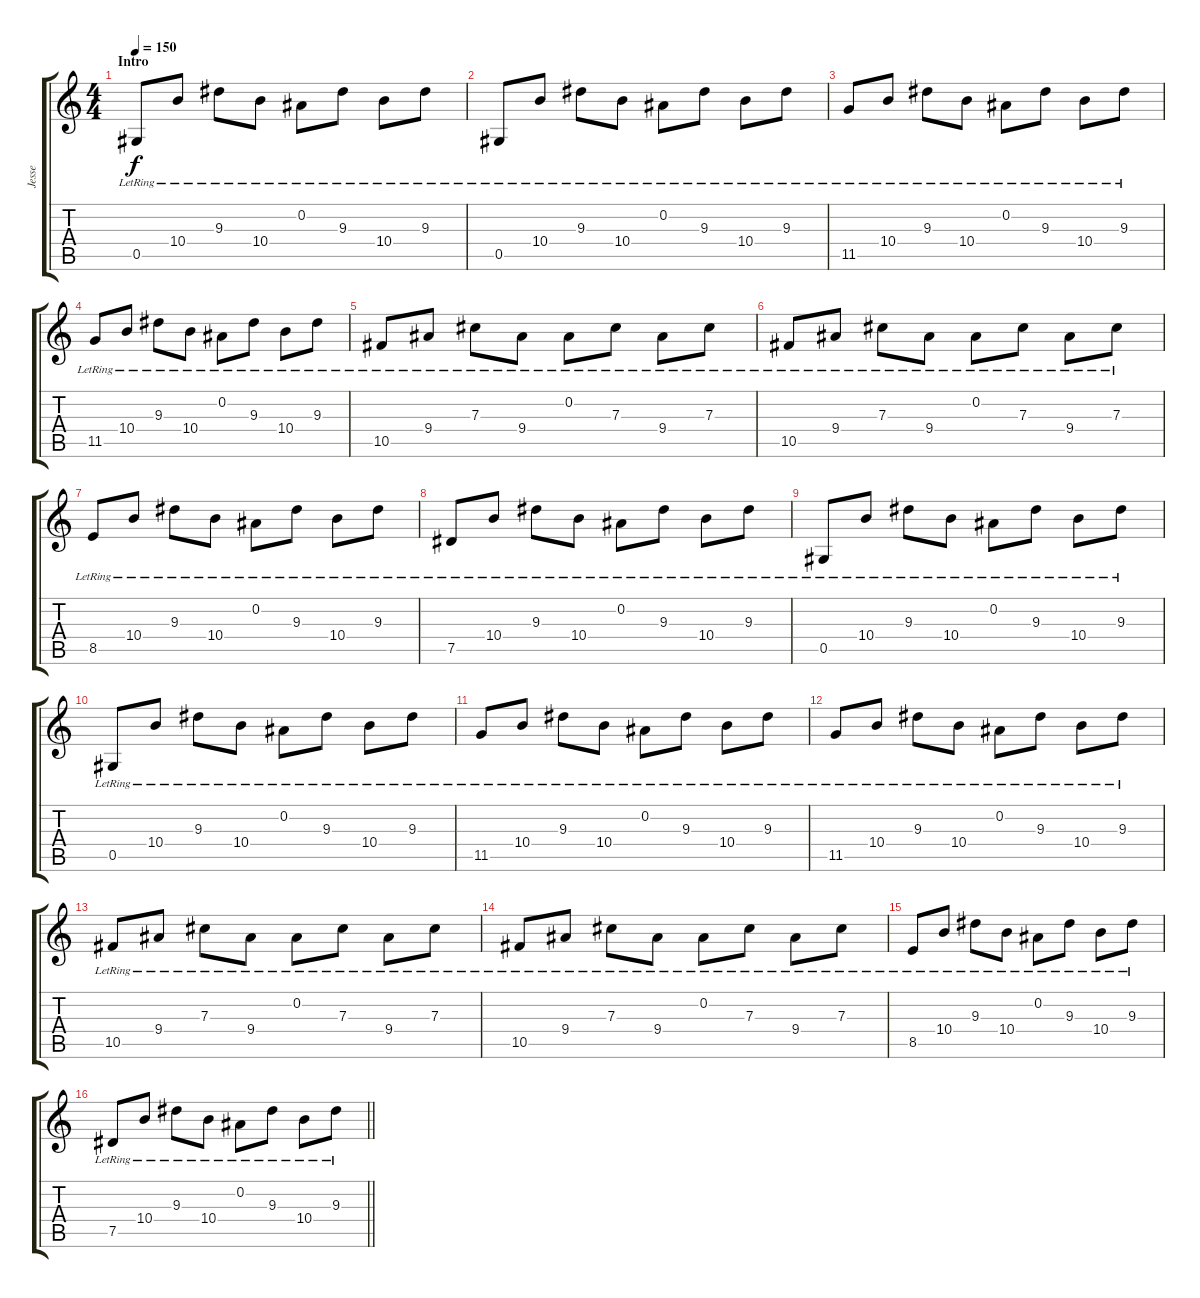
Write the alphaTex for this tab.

\track ("Jesse" "Jesse") {instrument overdrivenguitar}
\staff {score tabs}
\tuning (Eb4 Bb3 Gb3 Db3 Ab2 Eb2) {hide}
\ts (4 4)
\section ("" "Intro")
\tempo 150
\clef g2
\ks c
0.5{lr}.8{dy f instrument overdrivenguitar} 10.4{lr}.8 9.3{lr}.8 10.4{lr}.8 0.2{lr}.8 9.3{lr}.8 10.4{lr}.8 9.3{lr}.8 |
0.5{lr}.8 10.4{lr}.8 9.3{lr}.8 10.4{lr}.8 0.2{lr}.8 9.3{lr}.8 10.4{lr}.8 9.3{lr}.8 |
11.5{lr}.8 10.4{lr}.8 9.3{lr}.8 10.4{lr}.8 0.2{lr}.8 9.3{lr}.8 10.4{lr}.8 9.3{lr}.8 |
11.5{lr}.8 10.4{lr}.8 9.3{lr}.8 10.4{lr}.8 0.2{lr}.8 9.3{lr}.8 10.4{lr}.8 9.3{lr}.8 |
10.5{lr}.8 9.4{lr}.8 7.3{lr}.8 9.4{lr}.8 0.2{lr}.8 7.3{lr}.8 9.4{lr}.8 7.3{lr}.8 |
10.5{lr}.8 9.4{lr}.8 7.3{lr}.8 9.4{lr}.8 0.2{lr}.8 7.3{lr}.8 9.4{lr}.8 7.3{lr}.8 |
8.5{lr}.8 10.4{lr}.8 9.3{lr}.8 10.4{lr}.8 0.2{lr}.8 9.3{lr}.8 10.4{lr}.8 9.3{lr}.8 |
7.5{lr}.8 10.4{lr}.8 9.3{lr}.8 10.4{lr}.8 0.2{lr}.8 9.3{lr}.8 10.4{lr}.8 9.3{lr}.8 |
0.5{lr}.8 10.4{lr}.8 9.3{lr}.8 10.4{lr}.8 0.2{lr}.8 9.3{lr}.8 10.4{lr}.8 9.3{lr}.8 |
0.5{lr}.8 10.4{lr}.8 9.3{lr}.8 10.4{lr}.8 0.2{lr}.8 9.3{lr}.8 10.4{lr}.8 9.3{lr}.8 |
11.5{lr}.8 10.4{lr}.8 9.3{lr}.8 10.4{lr}.8 0.2{lr}.8 9.3{lr}.8 10.4{lr}.8 9.3{lr}.8 |
11.5{lr}.8 10.4{lr}.8 9.3{lr}.8 10.4{lr}.8 0.2{lr}.8 9.3{lr}.8 10.4{lr}.8 9.3{lr}.8 |
10.5{lr}.8 9.4{lr}.8 7.3{lr}.8 9.4{lr}.8 0.2{lr}.8 7.3{lr}.8 9.4{lr}.8 7.3{lr}.8 |
10.5{lr}.8 9.4{lr}.8 7.3{lr}.8 9.4{lr}.8 0.2{lr}.8 7.3{lr}.8 9.4{lr}.8 7.3{lr}.8 |
8.5{lr}.8 10.4{lr}.8 9.3{lr}.8 10.4{lr}.8 0.2{lr}.8 9.3{lr}.8 10.4{lr}.8 9.3{lr}.8 |
\barLineRight lightlight
7.5{lr}.8 10.4{lr}.8 9.3{lr}.8 10.4{lr}.8 0.2{lr}.8 9.3{lr}.8 10.4{lr}.8 9.3{lr}.8
